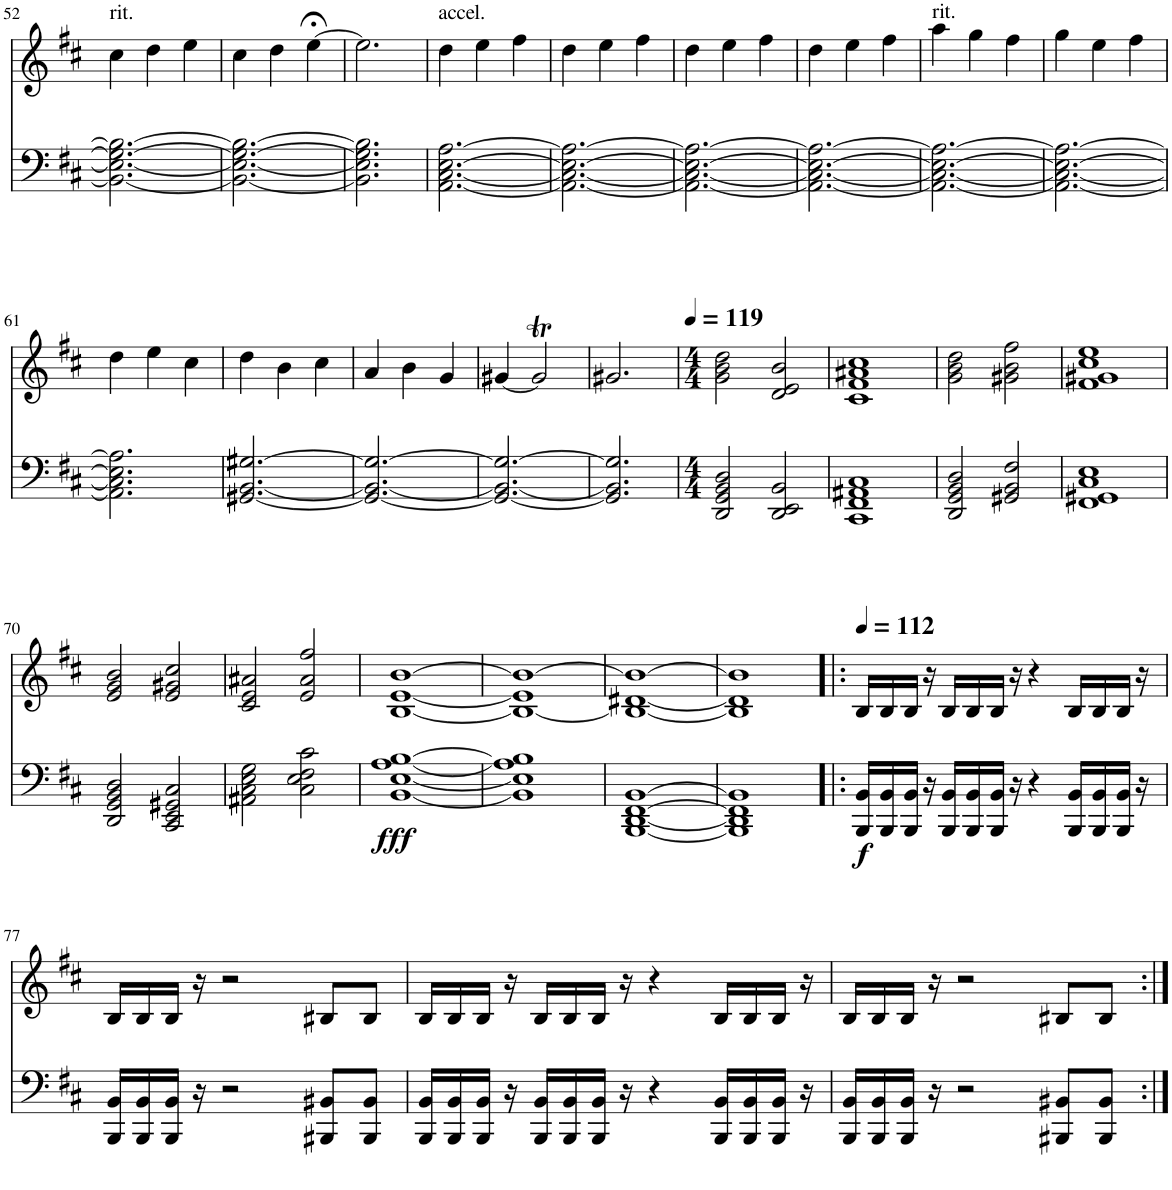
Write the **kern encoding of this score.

**kern	**kern	**dynam
*part1	*part1	*part1
*staff2	*staff1	*staff1/2
*I"Piano	*	*
*I'Pno.	*	*
!!LO:PB:g=z
*clefF4	*clefG2	*
*k[f#c#]	*k[f#c#]	*
*M3/4	*M3/4	*
=52	=52	=52
!	!LO:TX:a:t=rit.	!
2.BB-\_ 2.E\_ 2.G\_ 2.B-\_	4cc#\	.
.	4dd\	.
.	4ee\	.
=53	=53	=53
2.BB-\_ 2.E\_ 2.G\_ 2.B-\_	4cc#\	.
.	4dd\	.
.	[4ee;<\	.
=54	=54	=54
2.BB-\] 2.E\] 2.G\] 2.B-\]	2.ee\]	.
=55	=55	=55
!	!LO:TX:a:t=accel.	!
[2.AA\ [2.C#\ [2.E\ [2.A\	4dd\	.
.	4ee\	.
.	4ff#\	.
=56	=56	=56
2.AA\_ 2.C#\_ 2.E\_ 2.A\_	4dd\	.
.	4ee\	.
.	4ff#\	.
=57	=57	=57
2.AA\_ 2.C#\_ 2.E\_ 2.A\_	4dd\	.
.	4ee\	.
.	4ff#\	.
=58	=58	=58
2.AA\_ 2.C#\_ 2.E\_ 2.A\_	4dd\	.
.	4ee\	.
.	4ff#\	.
=59	=59	=59
!	!LO:TX:a:t=rit.	!
2.AA\_ 2.C#\_ 2.E\_ 2.A\_	4aa\	.
.	4gg\	.
.	4ff#\	.
=60	=60	=60
2.AA\_ 2.C#\_ 2.E\_ 2.A\_	4gg\	.
.	4ee\	.
.	4ff#\	.
!!LO:LB:g=z
=61	=61	=61
2.AA\] 2.C#\] 2.E\] 2.A\]	4dd\	.
.	4ee\	.
.	4cc#\	.
=62	=62	=62
[2.GG#X/ [2.BB/ [2.G#X/	4dd\	.
.	4b\	.
.	4cc#\	.
=63	=63	=63
2.GG#/_ 2.BB/_ 2.G#/_	4a/	.
.	4b\	.
.	4g/	.
=64	=64	=64
2.GG#/_ 2.BB/_ 2.G#/_	[4g#X/	.
.	2g#t/]	.
=65	=65	=65
2.GG#/] 2.BB/] 2.G#/]	2.g#X/	.
=66	=66	=66
*M4/4	*M4/4	*
*	*MM119	*
2DD/ 2GG/ 2BB/ 2D/	2g\ 2b\ 2dd\	.
2DD/ 2EE/ 2BB/	2d/ 2e/ 2b/	.
=67	=67	=67
1CC# 1FF# 1AA#X 1C#	1c# 1f# 1a#X 1cc#	.
=68	=68	=68
2DD/ 2GG/ 2BB/ 2D/	2g\ 2b\ 2dd\	.
2GG#X/ 2BB/ 2F#/	2g#X\ 2b\ 2ff#\	.
=69	=69	=69
1FF# 1GG#X 1C# 1E	1f# 1g#X 1cc# 1ee	.
!!LO:LB:g=z
=70	=70	=70
2DD/ 2GG/ 2BB/ 2D/	2e/ 2g/ 2b/	.
2CC#/ 2EE/ 2GG#X/ 2C#/	2e/ 2g#X/ 2cc#/	.
=71	=71	=71
2AA#X\ 2C#\ 2E\ 2G\	2c#/ 2e/ 2a#X/	.
2C#\ 2E\ 2F#\ 2c#\	2e/ 2a#/ 2ff#/	.
=72	=72	=72
!	!	!LO:DY:b=2
[1BB [1E [1A [1B	[1B [1e [1b	fff
=73	=73	=73
1BB] 1E] 1A] 1B]	1B_ 1e] 1b_	.
=74	=74	=74
[1BBB [1DD [1FF# [1BB	1B_ [1d#X 1b_	.
=75	=75	=75
1BBB] 1DD] 1FF#] 1BB]	1B] 1d#] 1b]	.
=76!|:	=76!|:	=76!|:
*	*MM112	*
!	!	!LO:DY:b=2
16BBB/ 16BB/LL	16B/LL	f
16BBB/ 16BB/	16B/	.
16BBB/ 16BB/JJ	16B/JJ	.
16r	16r	.
16BBB/ 16BB/LL	16B/LL	.
16BBB/ 16BB/	16B/	.
16BBB/ 16BB/JJ	16B/JJ	.
16r	16r	.
4r	4r	.
16BBB/ 16BB/LL	16B/LL	.
16BBB/ 16BB/	16B/	.
16BBB/ 16BB/JJ	16B/JJ	.
16r	16r	.
!!LO:LB:g=z
=77	=77	=77
16BBB/ 16BB/LL	16B/LL	.
16BBB/ 16BB/	16B/	.
16BBB/ 16BB/JJ	16B/JJ	.
16r	16r	.
2r	2r	.
8BBB#X/ 8BB#X/L	8B#X/L	.
8BBB#/ 8BB#/J	8B#/J	.
=78	=78	=78
16BBB/ 16BB/LL	16B/LL	.
16BBB/ 16BB/	16B/	.
16BBB/ 16BB/JJ	16B/JJ	.
16r	16r	.
16BBB/ 16BB/LL	16B/LL	.
16BBB/ 16BB/	16B/	.
16BBB/ 16BB/JJ	16B/JJ	.
16r	16r	.
4r	4r	.
16BBB/ 16BB/LL	16B/LL	.
16BBB/ 16BB/	16B/	.
16BBB/ 16BB/JJ	16B/JJ	.
16r	16r	.
=79	=79	=79
16BBB/ 16BB/LL	16B/LL	.
16BBB/ 16BB/	16B/	.
16BBB/ 16BB/JJ	16B/JJ	.
16r	16r	.
2r	2r	.
8BBB#X/ 8BB#X/L	8B#X/L	.
8BBB#/ 8BB#/J	8B#/J	.
=:|!	=:|!	=:|!
*-	*-	*-
